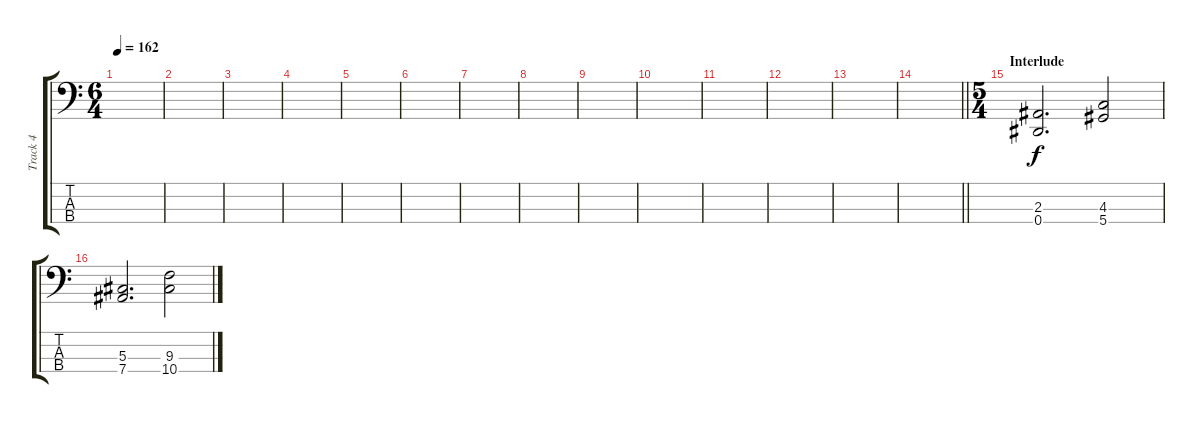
\track ("Track 4" "Track 4") {instrument electricbassfinger}
\staff {score tabs}
\tuning (Gb2 Db2 Ab1 Eb1) {hide}
\ts (6 4)
\tempo 162
\clef f4
\ks c
|
|
|
|
|
|
|
|
|
|
|
|
|
\barLineRight lightlight
|
\ts (5 4)
\section ("" "Interlude")
(2.3 0.4).2{d} (4.3 5.4).2 |
(5.3 7.4).2{d} (9.3 10.4).2
